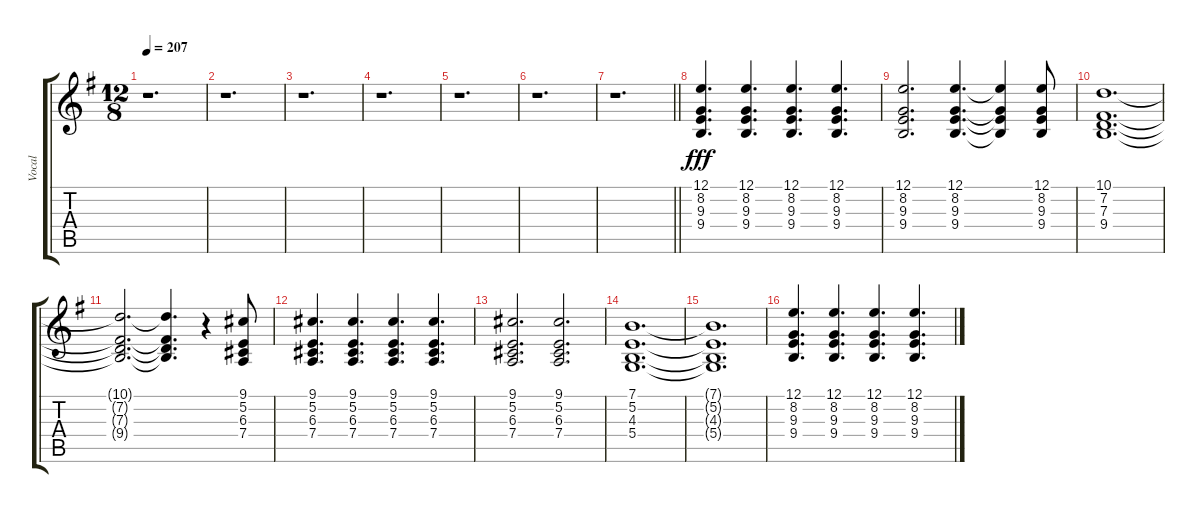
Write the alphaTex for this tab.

\track ("Vocal" "Vocal") {instrument tenorsax}
\staff {score tabs}
\tuning (E4 B3 G3 D3 A2 E2) {hide}
\ts (12 8)
\tempo 207
\clef g2
\ks g
r.1{d dy fff} |
r.1{d} |
r.1{d} |
r.1{d} |
r.1{d} |
r.1{d} |
\barLineRight lightlight
r.1{d} |
\section ("" "")
(12.1 8.2 9.3 9.4).4{d} (12.1 8.2 9.3 9.4).4{d} (12.1 8.2 9.3 9.4).4{d} (12.1 8.2 9.3 9.4).4{d} |
(12.1 8.2 9.3 9.4).2{d} (12.1 8.2 9.3 9.4).4{d} (12.1{t} 8.2{t} 9.3{t} 9.4{t}).4 (12.1 8.2 9.3 9.4).8 |
(10.1 7.2 7.3 9.4).1{d} |
(10.1{t} 7.2{t} 7.3{t} 9.4{t}).2{d} (10.1{t} 7.2{t} 7.3{t} 9.4{t}).4{d} r.4 (9.1 5.2 6.3 7.4).8 |
(9.1 5.2 6.3 7.4).4{d} (9.1 5.2 6.3 7.4).4{d} (9.1 5.2 6.3 7.4).4{d} (9.1 5.2 6.3 7.4).4{d} |
(9.1 5.2 6.3 7.4).2{d} (9.1 5.2 6.3 7.4).2{d} |
(7.1 5.2 4.3 5.4).1{d} |
(7.1{t} 5.2{t} 4.3{t} 5.4{t}).1{d} |
(12.1 8.2 9.3 9.4).4{d} (12.1 8.2 9.3 9.4).4{d} (12.1 8.2 9.3 9.4).4{d} (12.1 8.2 9.3 9.4).4{d}
